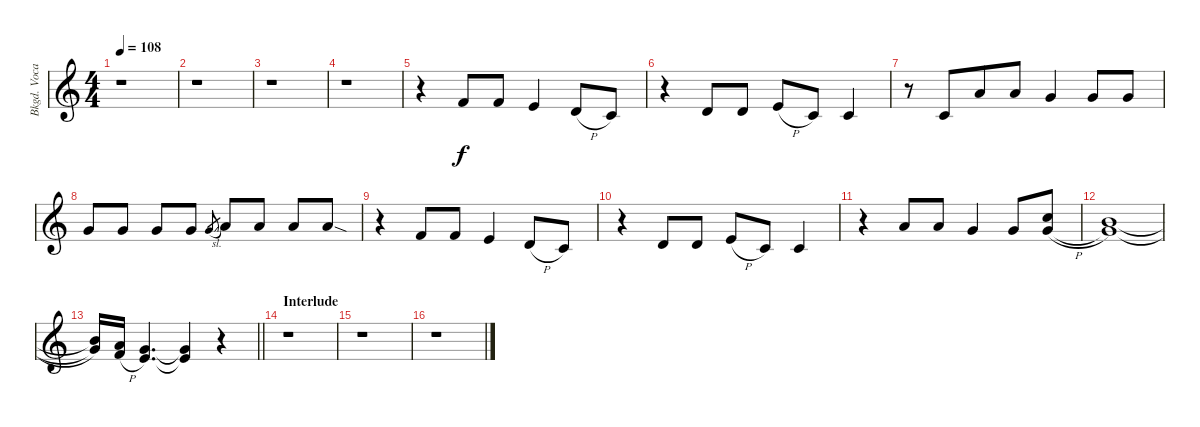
\track ("Bkgd. Vocal" "Bkgd. Voca") {instrument lead6voice}
\staff {score}
\tuning (E4 B3 G3 D3 A2 E2) {hide}
\ts (4 4)
\tempo 108
\clef g2
\ks c
r.1{dy f} |
r.1 |
r.1 |
r.1 |
r.4 6.2.8 6.2.8 5.2.4 3.2{h}.8 1.2.8 |
r.4 3.2.8 3.2.8 5.2{h}.8 1.2.8 1.2.4 |
r.8 1.2.8{beam merge} 5.1.8 5.1.8 3.1.4 3.1.8 3.1.8 |
3.1.8 3.1.8 3.1.8 3.1.8 3.1{sl}.8{gr} 5.1.8 5.1.8 5.1.8 5.1{sod}.8 |
r.4 6.2.8 6.2.8 5.2.4 3.2{h}.8 1.2.8 |
r.4 3.2.8 3.2.8 5.2{h}.8 1.2.8 1.2.4 |
r.4 5.1.8 5.1.8 3.1.4 3.1.8 (8.1{h} 8.2{h}).8 |
(7.1{h} 8.2{t}).1 |
\barLineRight lightlight
(7.1{t} 8.2{t}).16 (5.1{h} 6.2{h}).16 (3.1 5.2).4{d} (3.1{t} 5.2{t}).4 r.4 |
\section ("" "Interlude")
r.1 |
r.1 |
r.1
